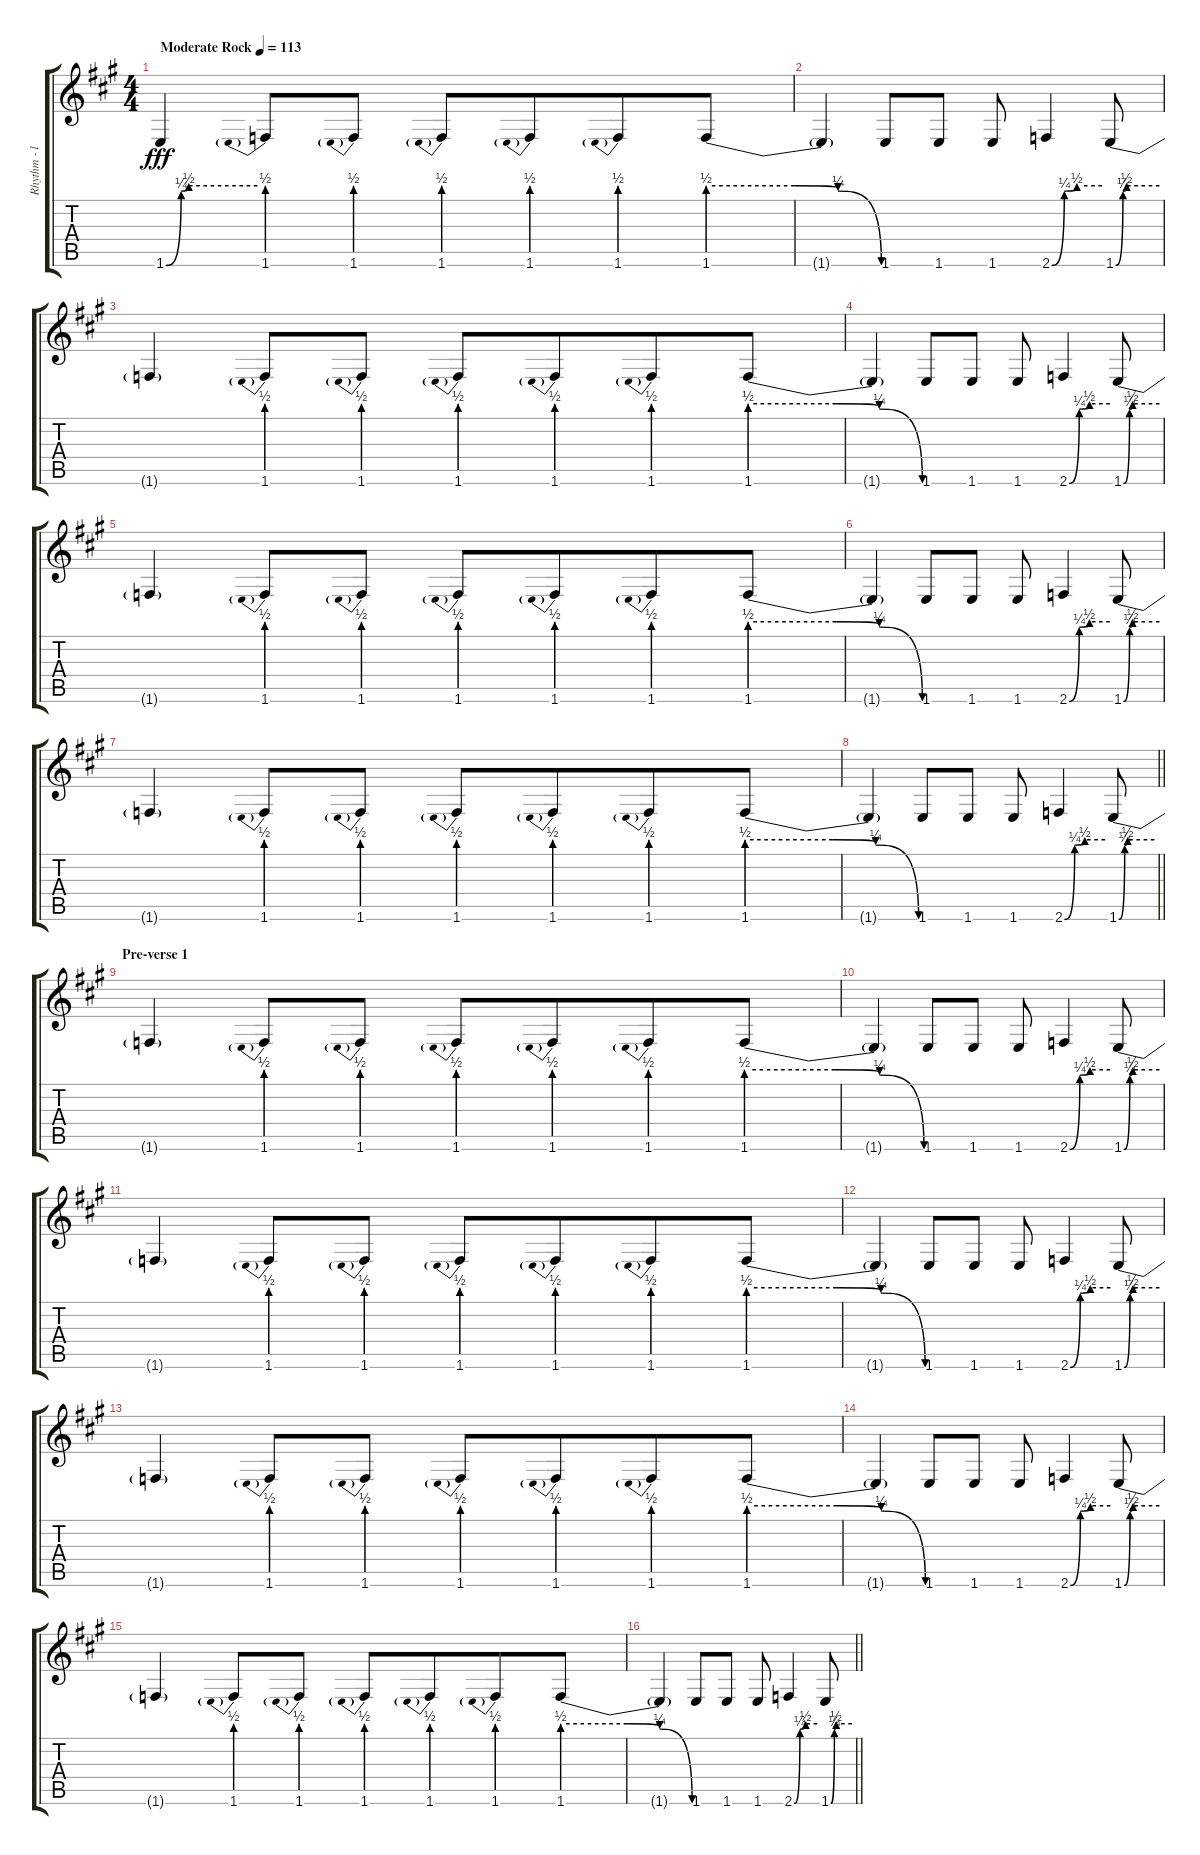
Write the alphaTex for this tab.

\track ("Rhythm - left" "Rhythm - l") {instrument electricguitarjazz}
\staff {score tabs}
\tuning (Eb4 Bb3 Gb3 Db3 Ab2 Eb2) {hide}
\ts (4 4)
\tempo (113 "Moderate Rock")
\clef g2
\ks f#minor
1.6{be (custom 0 0 10 1 15 2 60 2)}.4{dy fff instrument electricguitarjazz} 1.6{be (prebend 0 2 60 2)}.8 1.6{be (prebend 0 2 60 2)}.8 1.6{be (prebend 0 2 60 2)}.8 1.6{be (prebend 0 2 60 2)}.8{beam merge} 1.6{be (prebend 0 2 60 2)}.8 1.6{be (custom 0 2 30 2 45 1 60 0)}.8 |
1.6{t}.4 1.6.8 1.6.8 1.6.8 2.6{be (custom 0 0 15 1 30 2 60 2)}.4 1.6{be (custom 0 0 10 1 15 2 60 2)}.8 |
1.6{t}.4 1.6{be (prebend 0 2 60 2)}.8 1.6{be (prebend 0 2 60 2)}.8 1.6{be (prebend 0 2 60 2)}.8 1.6{be (prebend 0 2 60 2)}.8{beam merge} 1.6{be (prebend 0 2 60 2)}.8 1.6{be (custom 0 2 30 2 45 1 60 0)}.8 |
1.6{t}.4 1.6.8 1.6.8 1.6.8 2.6{be (custom 0 0 15 1 30 2 60 2)}.4 1.6{be (custom 0 0 10 1 15 2 60 2)}.8 |
1.6{t}.4 1.6{be (prebend 0 2 60 2)}.8 1.6{be (prebend 0 2 60 2)}.8 1.6{be (prebend 0 2 60 2)}.8 1.6{be (prebend 0 2 60 2)}.8{beam merge} 1.6{be (prebend 0 2 60 2)}.8 1.6{be (custom 0 2 30 2 45 1 60 0)}.8 |
1.6{t}.4 1.6.8 1.6.8 1.6.8 2.6{be (custom 0 0 15 1 30 2 60 2)}.4 1.6{be (custom 0 0 10 1 15 2 60 2)}.8 |
1.6{t}.4 1.6{be (prebend 0 2 60 2)}.8 1.6{be (prebend 0 2 60 2)}.8 1.6{be (prebend 0 2 60 2)}.8 1.6{be (prebend 0 2 60 2)}.8{beam merge} 1.6{be (prebend 0 2 60 2)}.8 1.6{be (custom 0 2 30 2 45 1 60 0)}.8 |
\barLineRight lightlight
1.6{t}.4 1.6.8 1.6.8 1.6.8 2.6{be (custom 0 0 15 1 30 2 60 2)}.4 1.6{be (custom 0 0 10 1 15 2 60 2)}.8 |
\section ("" "Pre-verse 1")
1.6{t}.4 1.6{be (prebend 0 2 60 2)}.8 1.6{be (prebend 0 2 60 2)}.8 1.6{be (prebend 0 2 60 2)}.8 1.6{be (prebend 0 2 60 2)}.8{beam merge} 1.6{be (prebend 0 2 60 2)}.8 1.6{be (custom 0 2 30 2 45 1 60 0)}.8 |
1.6{t}.4 1.6.8 1.6.8 1.6.8 2.6{be (custom 0 0 15 1 30 2 60 2)}.4 1.6{be (custom 0 0 10 1 15 2 60 2)}.8 |
1.6{t}.4 1.6{be (prebend 0 2 60 2)}.8 1.6{be (prebend 0 2 60 2)}.8 1.6{be (prebend 0 2 60 2)}.8 1.6{be (prebend 0 2 60 2)}.8{beam merge} 1.6{be (prebend 0 2 60 2)}.8 1.6{be (custom 0 2 30 2 45 1 60 0)}.8 |
1.6{t}.4 1.6.8 1.6.8 1.6.8 2.6{be (custom 0 0 15 1 30 2 60 2)}.4 1.6{be (custom 0 0 10 1 15 2 60 2)}.8 |
1.6{t}.4 1.6{be (prebend 0 2 60 2)}.8 1.6{be (prebend 0 2 60 2)}.8 1.6{be (prebend 0 2 60 2)}.8 1.6{be (prebend 0 2 60 2)}.8{beam merge} 1.6{be (prebend 0 2 60 2)}.8 1.6{be (custom 0 2 30 2 45 1 60 0)}.8 |
1.6{t}.4 1.6.8 1.6.8 1.6.8 2.6{be (custom 0 0 15 1 30 2 60 2)}.4 1.6{be (custom 0 0 10 1 15 2 60 2)}.8 |
1.6{t}.4 1.6{be (prebend 0 2 60 2)}.8 1.6{be (prebend 0 2 60 2)}.8 1.6{be (prebend 0 2 60 2)}.8 1.6{be (prebend 0 2 60 2)}.8{beam merge} 1.6{be (prebend 0 2 60 2)}.8 1.6{be (custom 0 2 30 2 45 1 60 0)}.8 |
\barLineRight lightlight
1.6{t}.4 1.6.8 1.6.8 1.6.8 2.6{be (custom 0 0 15 1 30 2 60 2)}.4 1.6{be (custom 0 0 10 1 15 2 60 2)}.8
